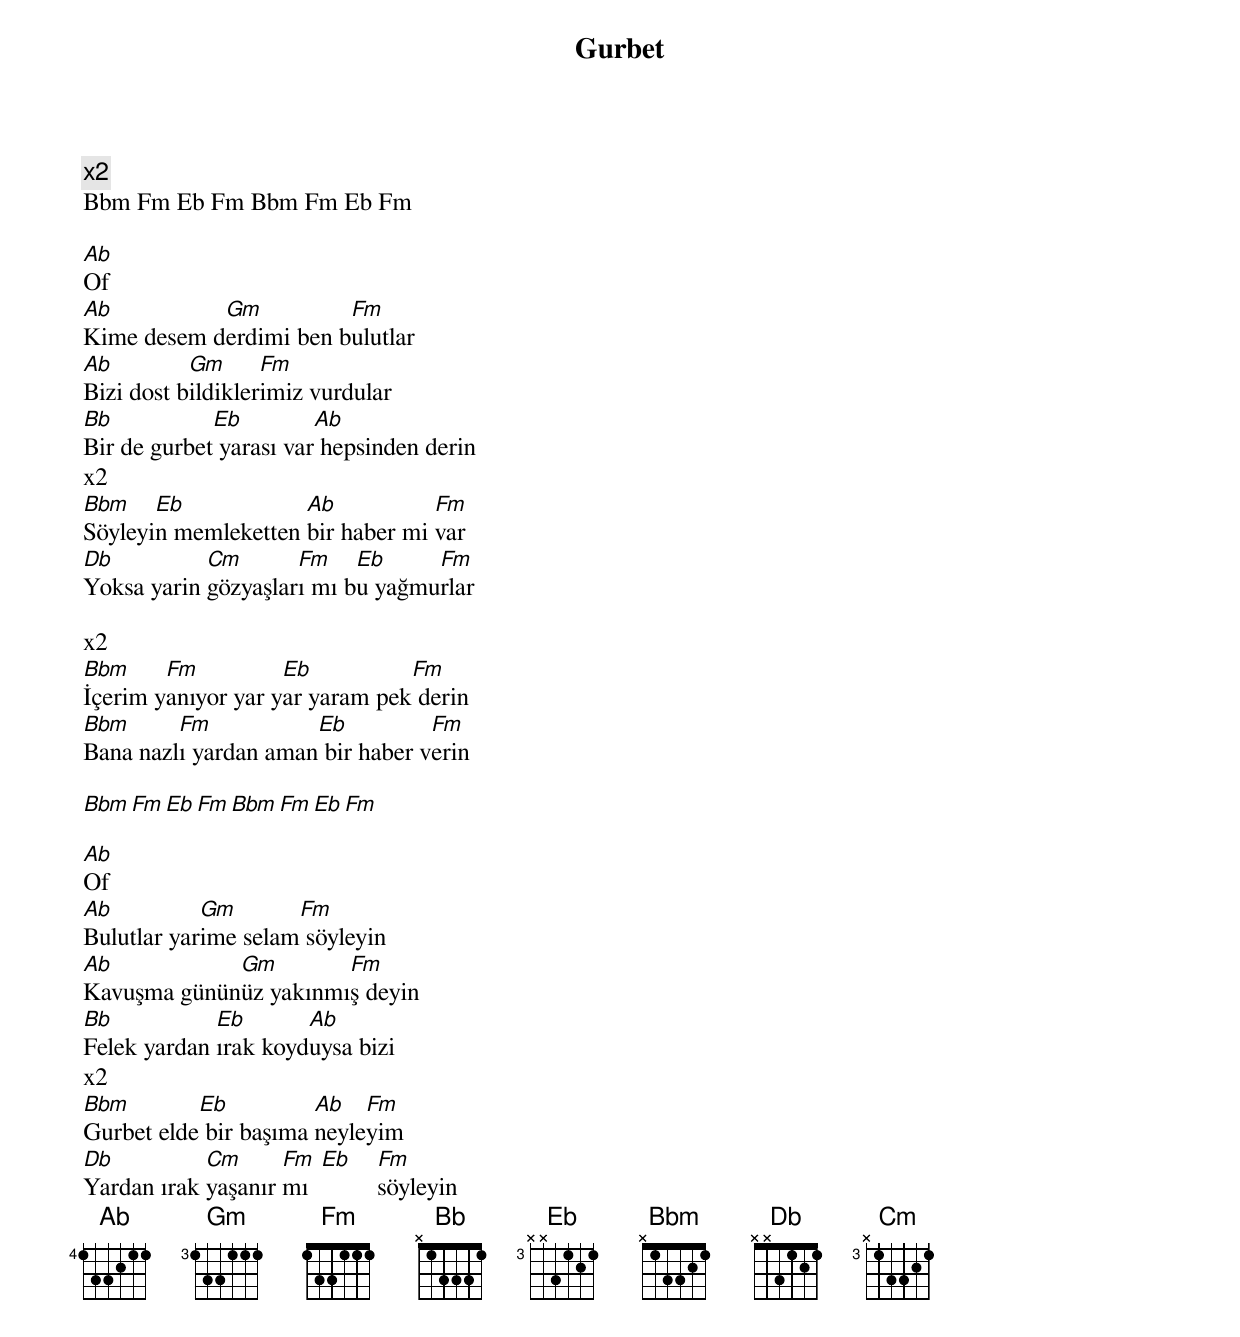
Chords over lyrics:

{title: Gurbet}
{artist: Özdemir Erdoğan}

x2
Bbm Fm Eb Fm Bbm Fm Eb Fm

Ab
Of
Ab          Gm          Fm
Kime desem derdimi ben bulutlar
Ab         Gm      Fm
Bizi dost bildiklerimiz vurdular
Bb           Eb         Ab
Bir de gurbet yarası var hepsinden derin
x2
Bbm    Eb            Ab           Fm
Söyleyin memleketten bir haber mi var
Db          Cm       Fm    Eb     Fm
Yoksa yarin gözyaşları mı bu yağmurlar

x2
Bbm     Fm          Eb          Fm
İçerim yanıyor yar yar yaram pek derin
Bbm      Fm           Eb          Fm
Bana nazlı yardan aman bir haber verin

Bbm Fm Eb Fm Bbm Fm Eb Fm

Ab
Of
Ab          Gm       Fm
Bulutlar yarime selam söyleyin
Ab           Gm        Fm
Kavuşma gününüz yakınmış deyin
Bb           Eb       Ab
Felek yardan ırak koyduysa bizi
x2
Bbm        Eb          Ab   Fm
Gurbet elde bir başıma neyleyim
Db          Cm      Fm  Eb  Fm
Yardan ırak yaşanır mı      söyleyin
